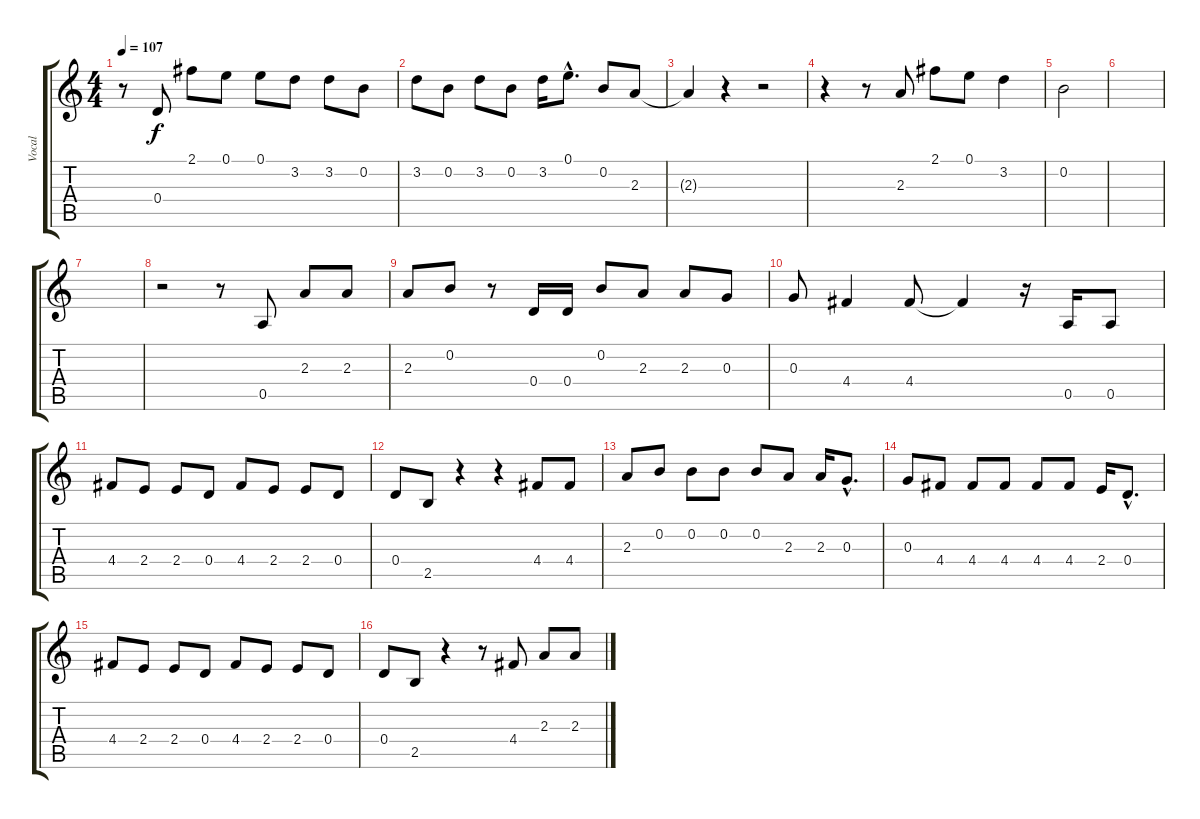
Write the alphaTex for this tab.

\track ("Vocal" "Vocal") {instrument acousticguitarnylon}
\staff {score tabs}
\tuning (E4 B3 G3 D3 A2 E2) {hide}
\ts (4 4)
\tempo 107
\clef g2
\ks c
r.8{dy f} 0.4.8 2.1.8 0.1.8 0.1.8 3.2.8 3.2.8 0.2.8 |
3.2.8 0.2.8 3.2.8 0.2.8 3.2.16 0.1{hac}.8{d} 0.2.8 2.3.8 |
2.3{t}.4 r.4 r.2 |
r.4 r.8 2.3.8 2.1.8 0.1.8 3.2.4 |
0.2.2 |
|
|
r.2 r.8 0.5.8 2.3.8 2.3.8 |
2.3.8 0.2.8 r.8 0.4.16 0.4.16 0.2.8 2.3.8 2.3.8 0.3.8 |
0.3.8 4.4.4 4.4.8 4.4{t}.4 r.16 0.5.16 0.5.8 |
4.4.8 2.4.8 2.4.8 0.4.8 4.4.8 2.4.8 2.4.8 0.4.8 |
0.4.8 2.5.8 r.4 r.4 4.4.8 4.4.8 |
2.3.8 0.2.8 0.2.8 0.2.8 0.2.8 2.3.8 2.3.16 0.3{hac}.8{d} |
0.3.8 4.4.8 4.4.8 4.4.8 4.4.8 4.4.8 2.4.16 0.4{hac}.8{d} |
4.4.8 2.4.8 2.4.8 0.4.8 4.4.8 2.4.8 2.4.8 0.4.8 |
0.4.8 2.5.8 r.4 r.8 4.4.8 2.3.8 2.3.8
